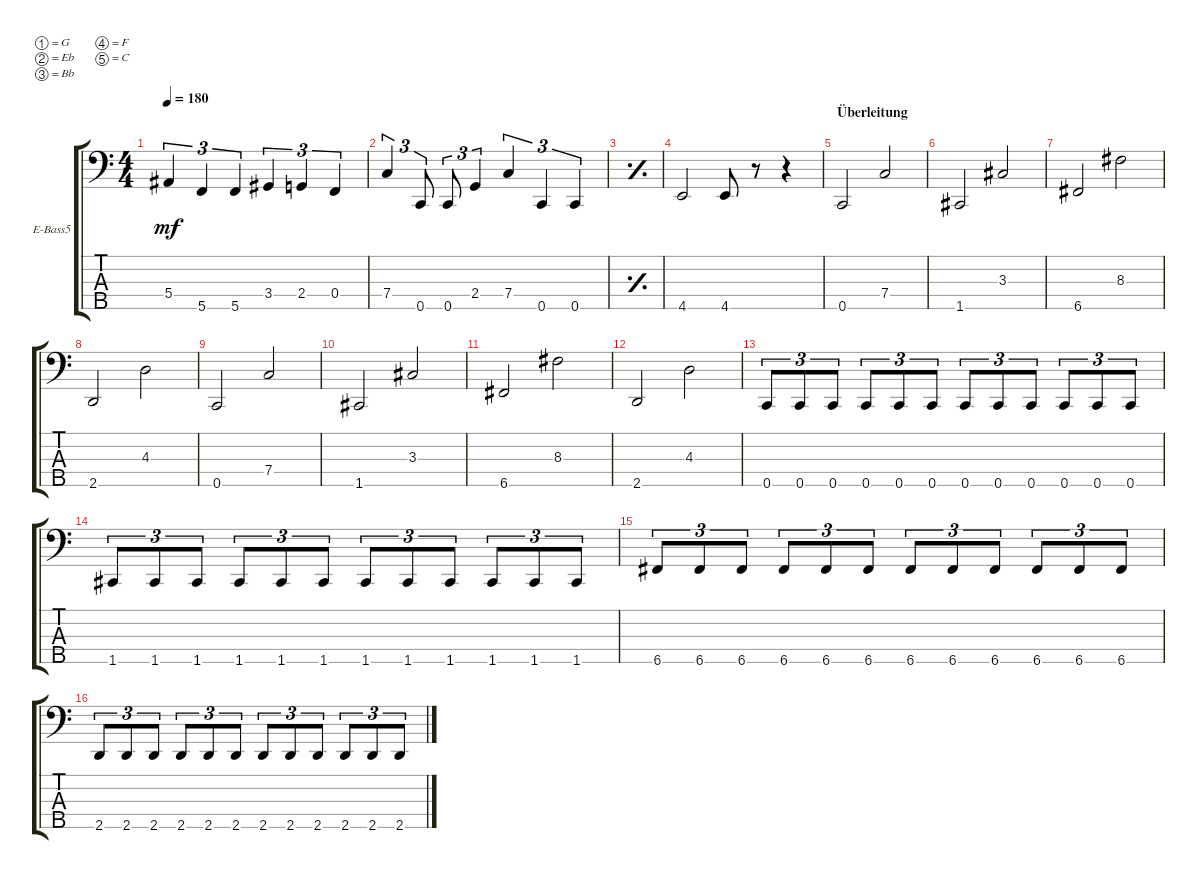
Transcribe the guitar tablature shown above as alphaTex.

\defaultSystemsLayout 4
\bracketExtendMode groupsimilarinstruments
\multiBarRest
\firstSystemTrackNameOrientation horizontal
\otherSystemsTrackNameOrientation horizontal
\track ("Electric Bass" "E-Bass5") {instrument electricbassfinger}
\staff {score tabs}
\tuning (G2 Eb2 Bb1 F1 C1)
\ts (4 4)
\tempo 180
\clef f4
\ks c
5.4.4{tu (3 2) dy mf} 5.5.4{tu (3 2)} 5.5.4{tu (3 2)} 3.4.4{tu (3 2)} 2.4.4{tu (3 2)} 0.4.4{tu (3 2)} |
7.4.4{tu (3 2)} 0.5.8{tu (3 2)} 0.5.8{tu (3 2)} 2.4.4{tu (3 2)} 7.4.4{tu (3 2)} 0.5.4{tu (3 2)} 0.5.4{tu (3 2)} |
\simile simple
|
\simile none
4.5.2 4.5.8 r.8 r.4 |
\section ("" "Überleitung")
0.5.2 7.4.2 |
1.5.2 3.3.2 |
6.5.2 8.3.2 |
2.5.2 4.3.2 |
0.5.2 7.4.2 |
1.5.2 3.3.2 |
6.5.2 8.3.2 |
2.5.2 4.3.2 |
0.5.8{tu (3 2)} 0.5.8{tu (3 2)} 0.5.8{tu (3 2)} 0.5.8{tu (3 2)} 0.5.8{tu (3 2)} 0.5.8{tu (3 2)} 0.5.8{tu (3 2)} 0.5.8{tu (3 2)} 0.5.8{tu (3 2)} 0.5.8{tu (3 2)} 0.5.8{tu (3 2)} 0.5.8{tu (3 2)} |
1.5.8{tu (3 2)} 1.5.8{tu (3 2)} 1.5.8{tu (3 2)} 1.5.8{tu (3 2)} 1.5.8{tu (3 2)} 1.5.8{tu (3 2)} 1.5.8{tu (3 2)} 1.5.8{tu (3 2)} 1.5.8{tu (3 2)} 1.5.8{tu (3 2)} 1.5.8{tu (3 2)} 1.5.8{tu (3 2)} |
6.5.8{tu (3 2)} 6.5.8{tu (3 2)} 6.5.8{tu (3 2)} 6.5.8{tu (3 2)} 6.5.8{tu (3 2)} 6.5.8{tu (3 2)} 6.5.8{tu (3 2)} 6.5.8{tu (3 2)} 6.5.8{tu (3 2)} 6.5.8{tu (3 2)} 6.5.8{tu (3 2)} 6.5.8{tu (3 2)} |
2.5.8{tu (3 2)} 2.5.8{tu (3 2)} 2.5.8{tu (3 2)} 2.5.8{tu (3 2)} 2.5.8{tu (3 2)} 2.5.8{tu (3 2)} 2.5.8{tu (3 2)} 2.5.8{tu (3 2)} 2.5.8{tu (3 2)} 2.5.8{tu (3 2)} 2.5.8{tu (3 2)} 2.5.8{tu (3 2)}
